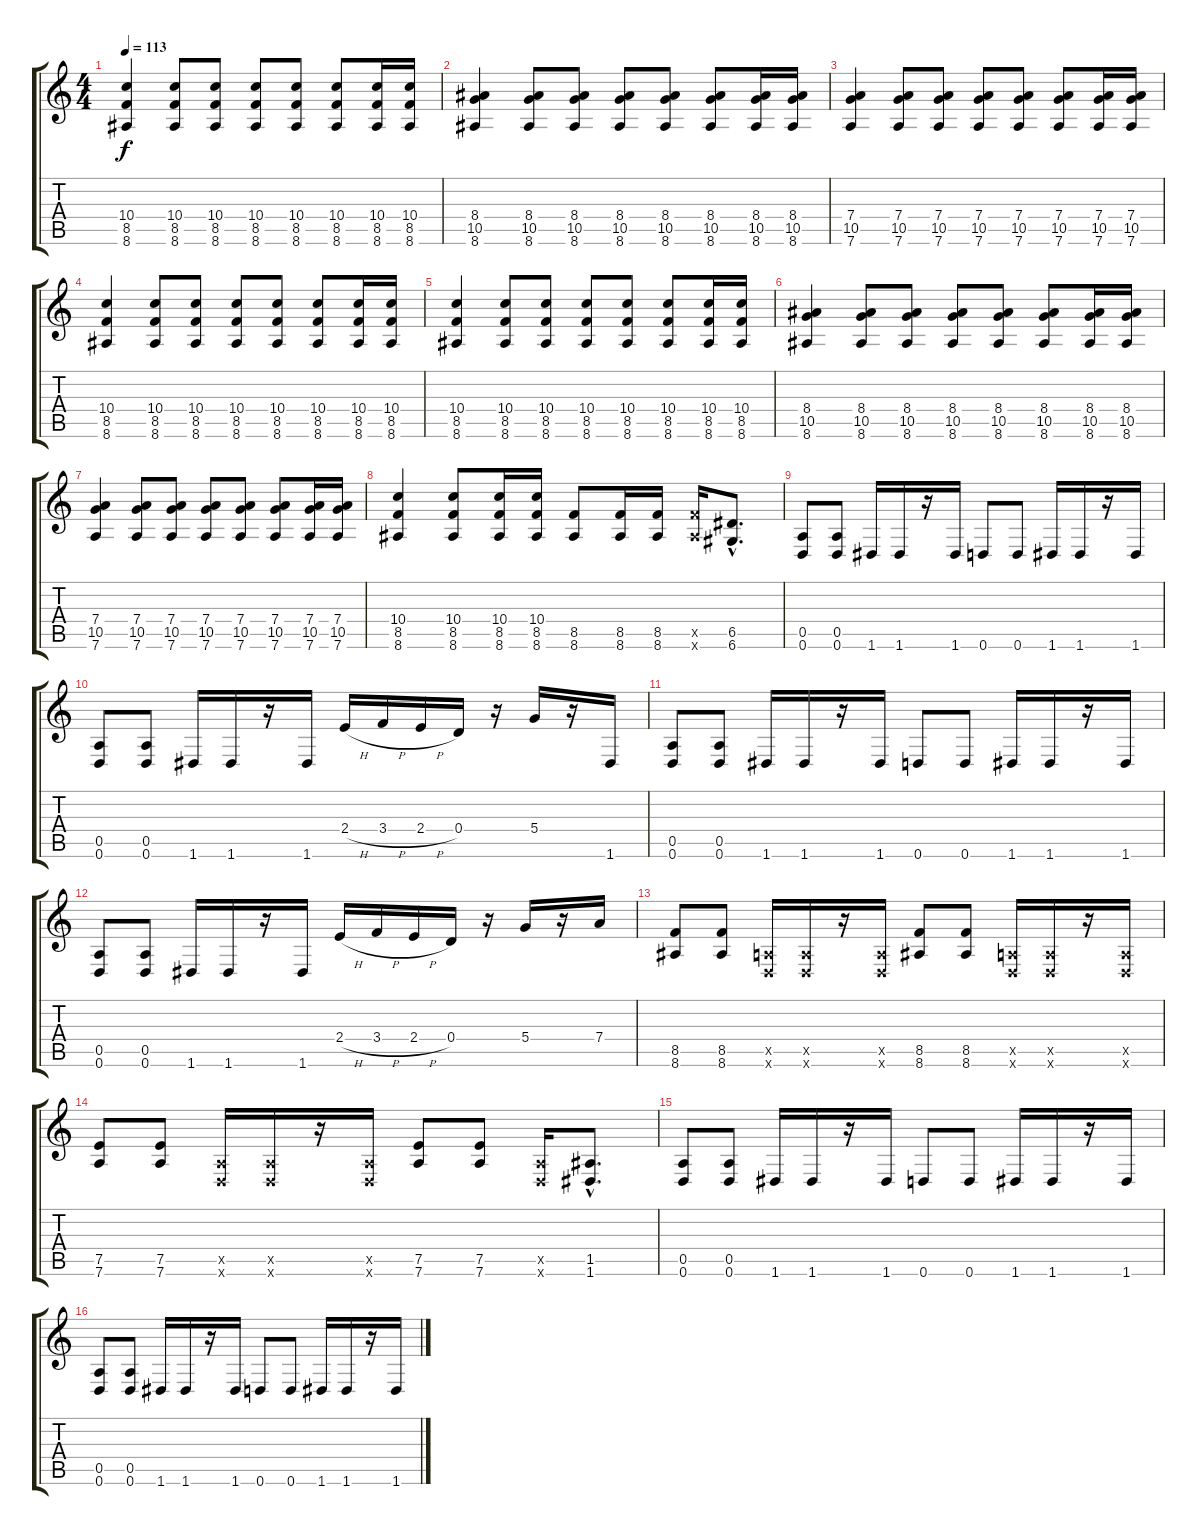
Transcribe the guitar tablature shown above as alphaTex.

\track "" {instrument distortionguitar}
\staff {score tabs}
\tuning (E4 B3 G3 D3 A2 D2) {hide}
\ts (4 4)
\tempo 113
\clef g2
\ks c
(10.4 8.5 8.6).4{dy f} (10.4 8.5 8.6).8 (10.4 8.5 8.6).8 (10.4 8.5 8.6).8 (10.4 8.5 8.6).8 (10.4 8.5 8.6).8 (10.4 8.5 8.6).16 (10.4 8.5 8.6).16 |
(8.4 10.5 8.6).4 (8.4 10.5 8.6).8 (8.4 10.5 8.6).8 (8.4 10.5 8.6).8 (8.4 10.5 8.6).8 (8.4 10.5 8.6).8 (8.4 10.5 8.6).16 (8.4 10.5 8.6).16 |
(7.4 10.5 7.6).4 (7.4 10.5 7.6).8 (7.4 10.5 7.6).8 (7.4 10.5 7.6).8 (7.4 10.5 7.6).8 (7.4 10.5 7.6).8 (7.4 10.5 7.6).16 (7.4 10.5 7.6).16 |
(10.4 8.5 8.6).4 (10.4 8.5 8.6).8 (10.4 8.5 8.6).8 (10.4 8.5 8.6).8 (10.4 8.5 8.6).8 (10.4 8.5 8.6).8 (10.4 8.5 8.6).16 (10.4 8.5 8.6).16 |
(10.4 8.5 8.6).4 (10.4 8.5 8.6).8 (10.4 8.5 8.6).8 (10.4 8.5 8.6).8 (10.4 8.5 8.6).8 (10.4 8.5 8.6).8 (10.4 8.5 8.6).16 (10.4 8.5 8.6).16 |
(8.4 10.5 8.6).4 (8.4 10.5 8.6).8 (8.4 10.5 8.6).8 (8.4 10.5 8.6).8 (8.4 10.5 8.6).8 (8.4 10.5 8.6).8 (8.4 10.5 8.6).16 (8.4 10.5 8.6).16 |
(7.4 10.5 7.6).4 (7.4 10.5 7.6).8 (7.4 10.5 7.6).8 (7.4 10.5 7.6).8 (7.4 10.5 7.6).8 (7.4 10.5 7.6).8 (7.4 10.5 7.6).16 (7.4 10.5 7.6).16 |
(10.4 8.5 8.6).4 (10.4 8.5 8.6).8 (10.4 8.5 8.6).16 (10.4 8.5 8.6).16 (8.5 8.6).8 (8.5 8.6).16 (8.5 8.6).16 (8.5{x} 8.6{x}).16 (6.5{hac} 6.6{hac}).8{d} |
(0.5 0.6).8 (0.5 0.6).8 1.6.16 1.6.16 r.16 1.6.16 0.6.8 0.6.8 1.6.16 1.6.16 r.16 1.6.16 |
(0.5 0.6).8 (0.5 0.6).8 1.6.16 1.6.16 r.16 1.6.16 2.4{h}.16 3.4{h}.16 2.4{h}.16 0.4.16 r.16 5.4.16 r.16 1.6.16 |
(0.5 0.6).8 (0.5 0.6).8 1.6.16 1.6.16 r.16 1.6.16 0.6.8 0.6.8 1.6.16 1.6.16 r.16 1.6.16 |
(0.5 0.6).8 (0.5 0.6).8 1.6.16 1.6.16 r.16 1.6.16 2.4{h}.16 3.4{h}.16 2.4{h}.16 0.4.16 r.16 5.4.16 r.16 7.4.16 |
(8.5 8.6).8 (8.5 8.6).8 (0.5{x} 0.6{x}).16 (0.5{x} 0.6{x}).16 r.16 (0.5{x} 0.6{x}).16 (8.5 8.6).8 (8.5 8.6).8 (0.5{x} 0.6{x}).16 (0.5{x} 0.6{x}).16 r.16 (0.5{x} 0.6{x}).16 |
(7.5 7.6).8 (7.5 7.6).8 (0.5{x} 0.6{x}).16 (0.5{x} 0.6{x}).16 r.16 (0.5{x} 0.6{x}).16 (7.5 7.6).8 (7.5 7.6).8 (0.5{x} 0.6{x}).16 (1.5{hac} 1.6{hac}).8{d} |
(0.5 0.6).8 (0.5 0.6).8 1.6.16 1.6.16 r.16 1.6.16 0.6.8 0.6.8 1.6.16 1.6.16 r.16 1.6.16 |
(0.5 0.6).8 (0.5 0.6).8 1.6.16 1.6.16 r.16 1.6.16 0.6.8 0.6.8 1.6.16 1.6.16 r.16 1.6.16
